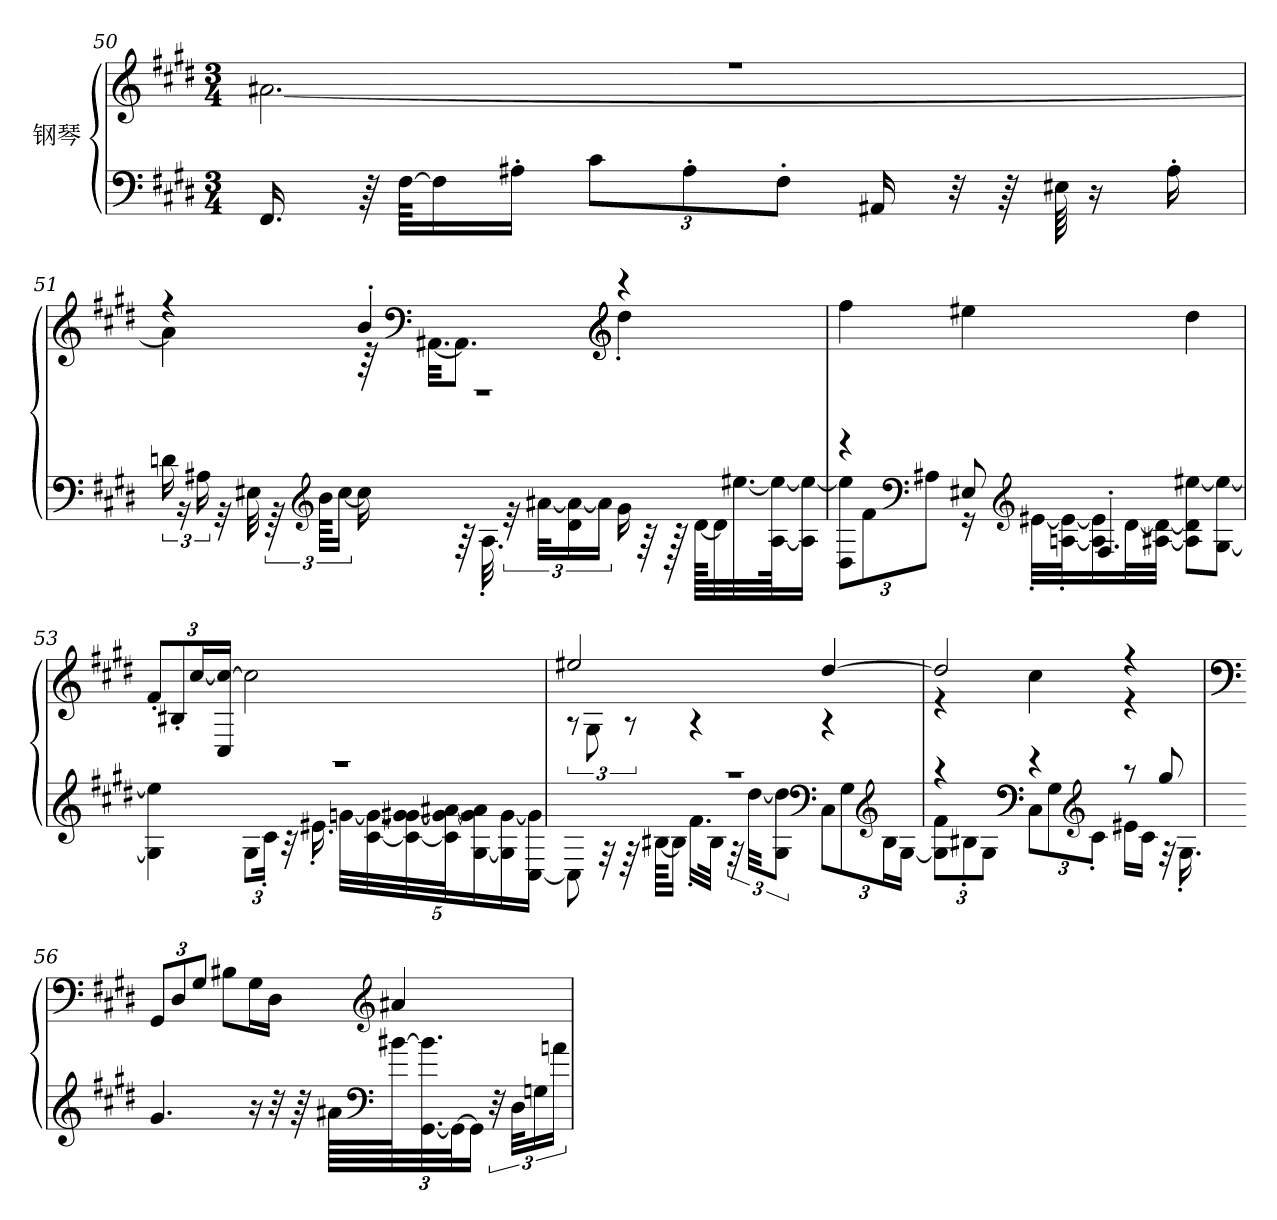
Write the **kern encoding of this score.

**kern	**kern
*part1	*part1
*staff2	*staff1
*I"钢琴	*
!!LO:LB:g=z
*clefF4	*clefG2
*k[f#c#g#d#]	*k[f#c#g#d#]
*M3/4	*M3/4
=50	=50
*	*^
16.FF#/	2.r	[2.a#X\
64r	.	.
[64F#\KKLL	.	.
16F#\]	.	.
16A#X'\JJ	.	.
*Xbrackettup	*	*
12c#\L	.	.
12A#'\	.	.
12F#'\J	.	.
16AA#X/	.	.
32r	.	.
64r	.	.
64E#X\	.	.
16r	.	.
16A#'\	.	.
!!LO:LB:g=z	!!
=51	=51	=51
*^	*	*
*	*brackettup	*	*
2.r	24dn\	4r	4a#\]
.	24r	.	.
.	24A#X\	.	.
.	32r	.	.
.	32E#X\	.	.
.	96r	.	.
*clefG2	*	*	*
.	96b\KKLL	.	.
.	[24cc#\JJ	.	.
.	16cc#\]	4b'/	64r
*	*	*clefF4	*
.	.	.	[32.AA#X\KKL
.	64r	.	8.AA#\J]
.	32.A#'\	.	.
.	48r	.	.
.	[48a#X\KLL	.	.
.	24d\ 24a#\_	.	.
.	24a#\JJ]	.	.
*	*	*clefG2	*
.	16g#\	4r	4dd#'\
.	64r	.	.
.	128r	.	.
.	[128d\KKLLL	.	.
.	32d\]	.	.
.	[32.ee#X\	.	.
.	[64A#\ 64ee#\_JK	.	.
.	16A#\] 16ee#\_JJ	.	.
*	*	*v	*v
!!LO:LB:g=z
=52	=52	=52
*	*Xbrackettup	*
4r	12D#\ 12ee#\]L	4ff#\
.	12f#\	.
*clefF4	*	*
.	12A#X\J	.
8E#X/	16r	4ee#X\
*clefG2	*	*
.	[32e#X'\LLL	.
.	[32An\' 32e#\_'J	.
4.F#'/	16A\] 16e#\]	.
.	[32d#\L	.
.	[32A#X\ 32d#\_JJJ	.
.	8A#\] 8d#\] [8ee#X\L	4dd#\
.	[8G#\ 8ee#\_J	.
!!LO:LB:g=z
=53	=53	=53
*	*	*Xbrackettup
2.r	4G#\] 4ee#\]	12f#'/L
.	.	12B#X'/
.	.	[24cc#/L
.	.	24C#/ 24cc#/_JJ
.	12G#\L	2cc#\]
.	24c#'\Jk	.
.	32r	.
.	16.e#X'\	.
.	[40gn\LLL	.
.	[40c#\ 40g\_	.
.	40c#\_ 40g\] [40g#X\	.
.	40c#\] 40g#\_ [40a#X\J	.
.	[20G#\ 20g#\] 20a#\]	.
.	20G#\] [20g#\	.
.	[20C#\ 20g#\]JJ	.
!!LO:PB:g=z
=54	=54	=54
*	*	*^
*	*	*	*brackettup
2.r	8C#\]	2ee#X/	12r
.	.	.	12G#\
.	32r	.	.
.	64r	.	.
.	.	.	12r
.	[64B#X\KKLL	.	.
.	16B#\JJ]	.	.
.	16.f#'\LL	.	4r
.	32B#\JJk	.	.
*	*brackettup	*	*
.	48r	.	.
.	[48dd#\KKL	.	.
.	12G#\ 12dd#\]J	.	.
*clefF4	*	*	*
*	*Xbrackettup	*	*
.	12C#\L	[4dd#/	4r
.	12G#\	.	.
*clefG2	*	*	*
.	24B#\L	.	.
.	[24G#\JJ	.	.
=55	=55	=55	=55
4r	12G#\] 12f#\L	2dd#/]	4r
.	12B#X'\	.	.
.	12G#\J	.	.
*clefF4	*	*	*
4r	12C#\L	.	4cc#\
.	12G#\	.	.
*clefG2	*	*	*
.	12c#'\J	.	.
8r	16e#X\LL	4r	4r
.	16c#\JJ	.	.
8gg#/	32r	.	.
.	16.G#'\	.	.
*v	*v	*	*
*	*v	*v
!!LO:LB:g=z
=56	=56
*	*clefF4
*	*Xbrackettup
4.g#/	12GG#/L
.	12D#/
.	12G#/J
.	8B#X\L
16r	16G#\L
32r	16D#\JJ
64r	.
64a#X\LLLL	.
*clefF4	*clefG2
[96b#X\J	4a#X/
[48.GG#\ 48.b#\]	.
48GG#\J_	.
16GG#\JJ]	.
*brackettup	*
48r	.
48D#\KLL	.
24Gn\	.
24an\JJ	.
=	=
*-	*-
